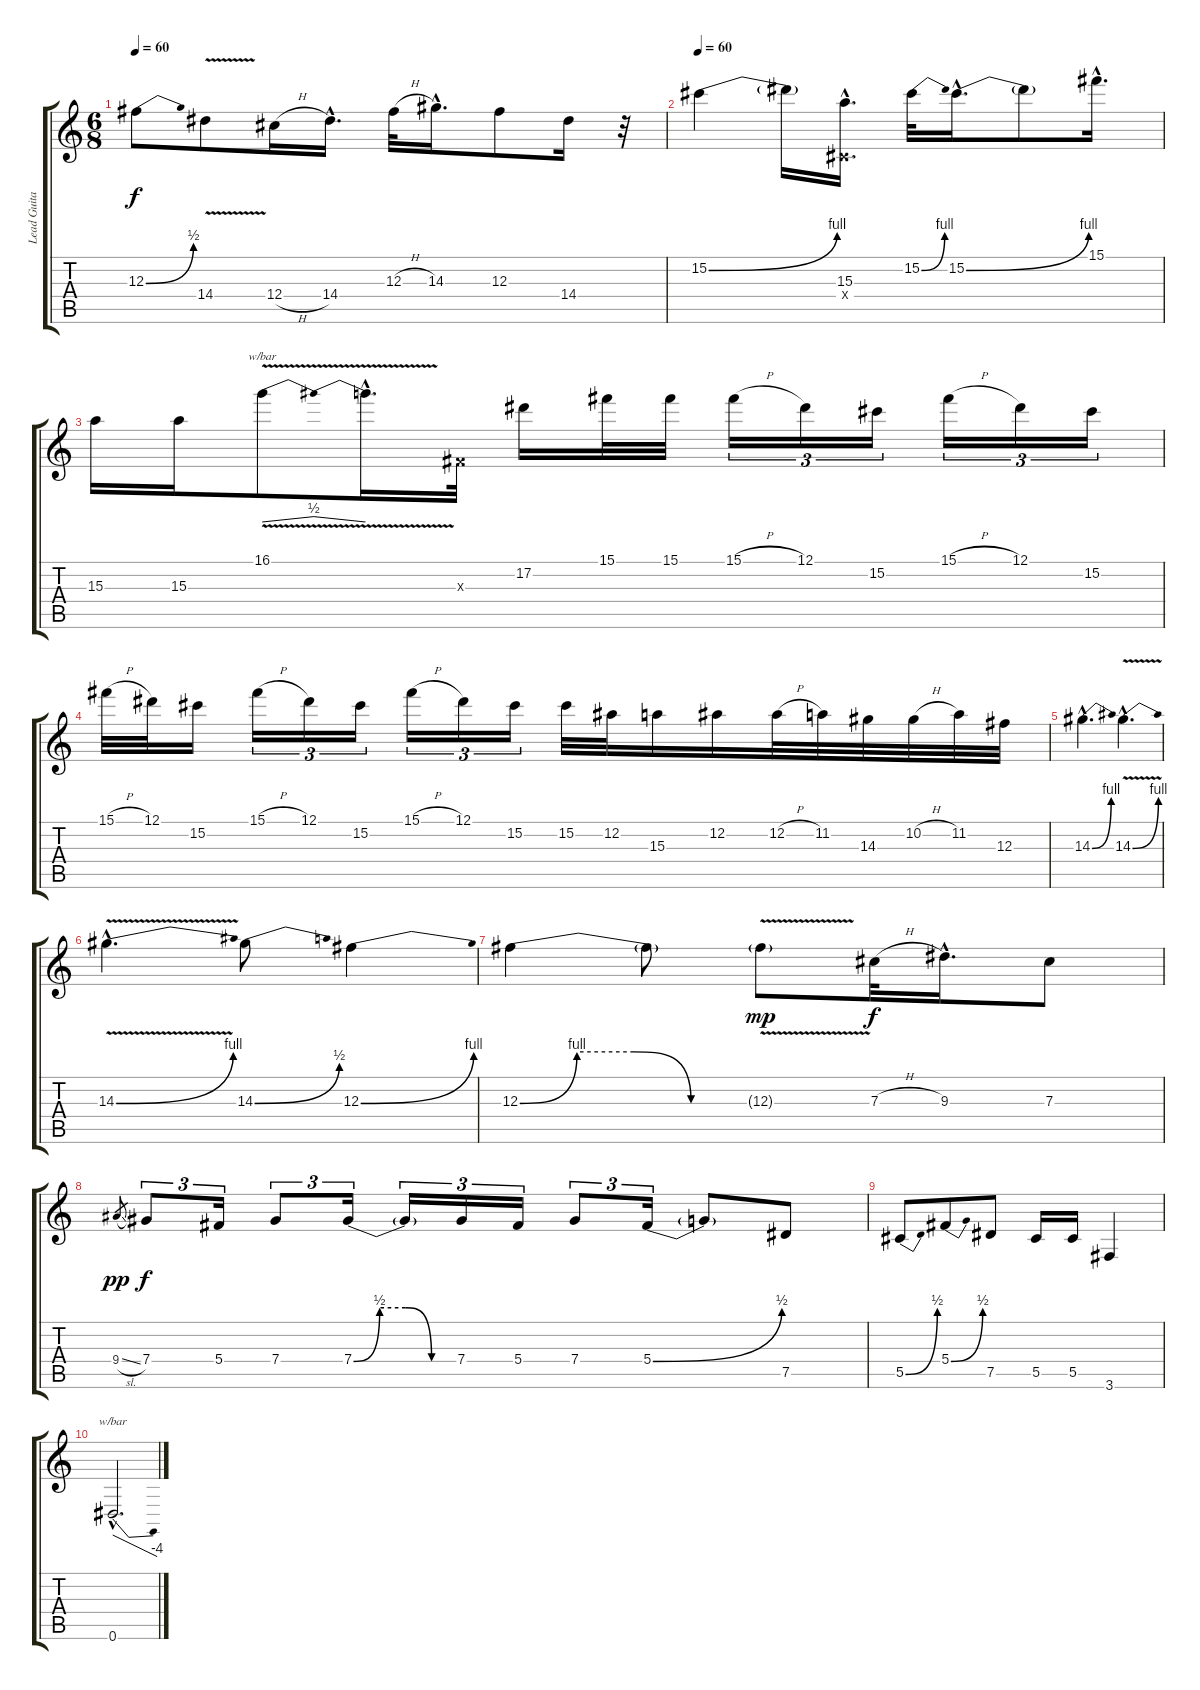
\track ("Lead Guitar Overdub" "Lead Guita") {instrument distortionguitar}
\staff {score tabs}
\tuning (Eb4 Bb3 Gb3 Db3 Ab2 Eb2) {hide}
\ts (6 8)
\tempo 60
\clef g2
\ks c
12.3{be (bend 0 0 60 2)}.8{dy f} 14.4{v}.8 12.4{h}.16 14.4{hac}.16{d} 12.3{h}.32 14.3{hac}.16{d} 12.3.8 14.4.16 r.32 |
\tempo 60
15.2{be (bend 0 0 60 4)}.4 15.2{t}.16 (15.3{hac} 0.4{hac x}).16{d} 15.2{be (bend 0 0 60 4)}.32 15.2{be (bend 0 0 60 4) hac}.16{d} 15.2{t}.8 15.1{hac}.16{d} |
15.3.16 15.3.16 16.1{v}.8{tbe (dip default 0 0 30 2 60 0)} 16.1{hac t}.16{d} 0.3{x}.32 17.2.16 15.1.32 15.1.32 15.1{h}.16{tu (3 2)} 12.1.16{tu (3 2)} 15.2.16{tu (3 2)} 15.1{h}.16{tu (3 2)} 12.1.16{tu (3 2)} 15.2.16{tu (3 2)} |
15.1{h}.32 12.1.32 15.2.16 15.1{h}.16{tu (3 2)} 12.1.16{tu (3 2)} 15.2.16{tu (3 2)} 15.1{h}.16{tu (3 2)} 12.1.16{tu (3 2)} 15.2.16{tu (3 2)} 15.2.32 12.2.32 15.3.16 12.2.16 12.2{h}.32 11.2.32 14.3.32 10.2{h}.32 11.2.32 12.3.32 |
14.3{be (bend 0 0 60 4) hac}.4{d} 14.3{be (bend 0 0 60 4) v hac}.4{d} |
14.3{be (bend 0 0 60 4) v hac}.4{d} 14.3{be (bend 0 0 60 2)}.8 12.3{be (bend 0 0 60 4)}.4 |
12.3{be (custom 0 0 15 4 30 4 45 0 60 0)}.4 12.3{t}.8 12.3{v g}.8{dy mp} 7.3{h}.32{dy f} 9.3{hac}.16{d} 7.3.8 |
9.4{sl}.8{gr dy pp} 7.4.8{tu (3 2) dy f} 5.4.16{tu (3 2)} 7.4.8{tu (3 2)} 7.4{be (custom 0 0 15 2 30 2 45 0 60 0)}.16{tu (3 2)} 7.4{t}.16{tu (3 2)} 7.4.16{tu (3 2)} 5.4.16{tu (3 2)} 7.4.8{tu (3 2)} 5.4{be (bend 0 0 60 2)}.16{tu (3 2)} 5.4{t}.8 7.5.8 |
5.5{be (bend 0 0 60 2)}.8 5.4{be (bend 0 0 60 2)}.8 7.5.8 5.5.16 5.5.16 3.6.4 |
0.6{hac}.2{d tbe (dive default 0 0 60 -16)}
